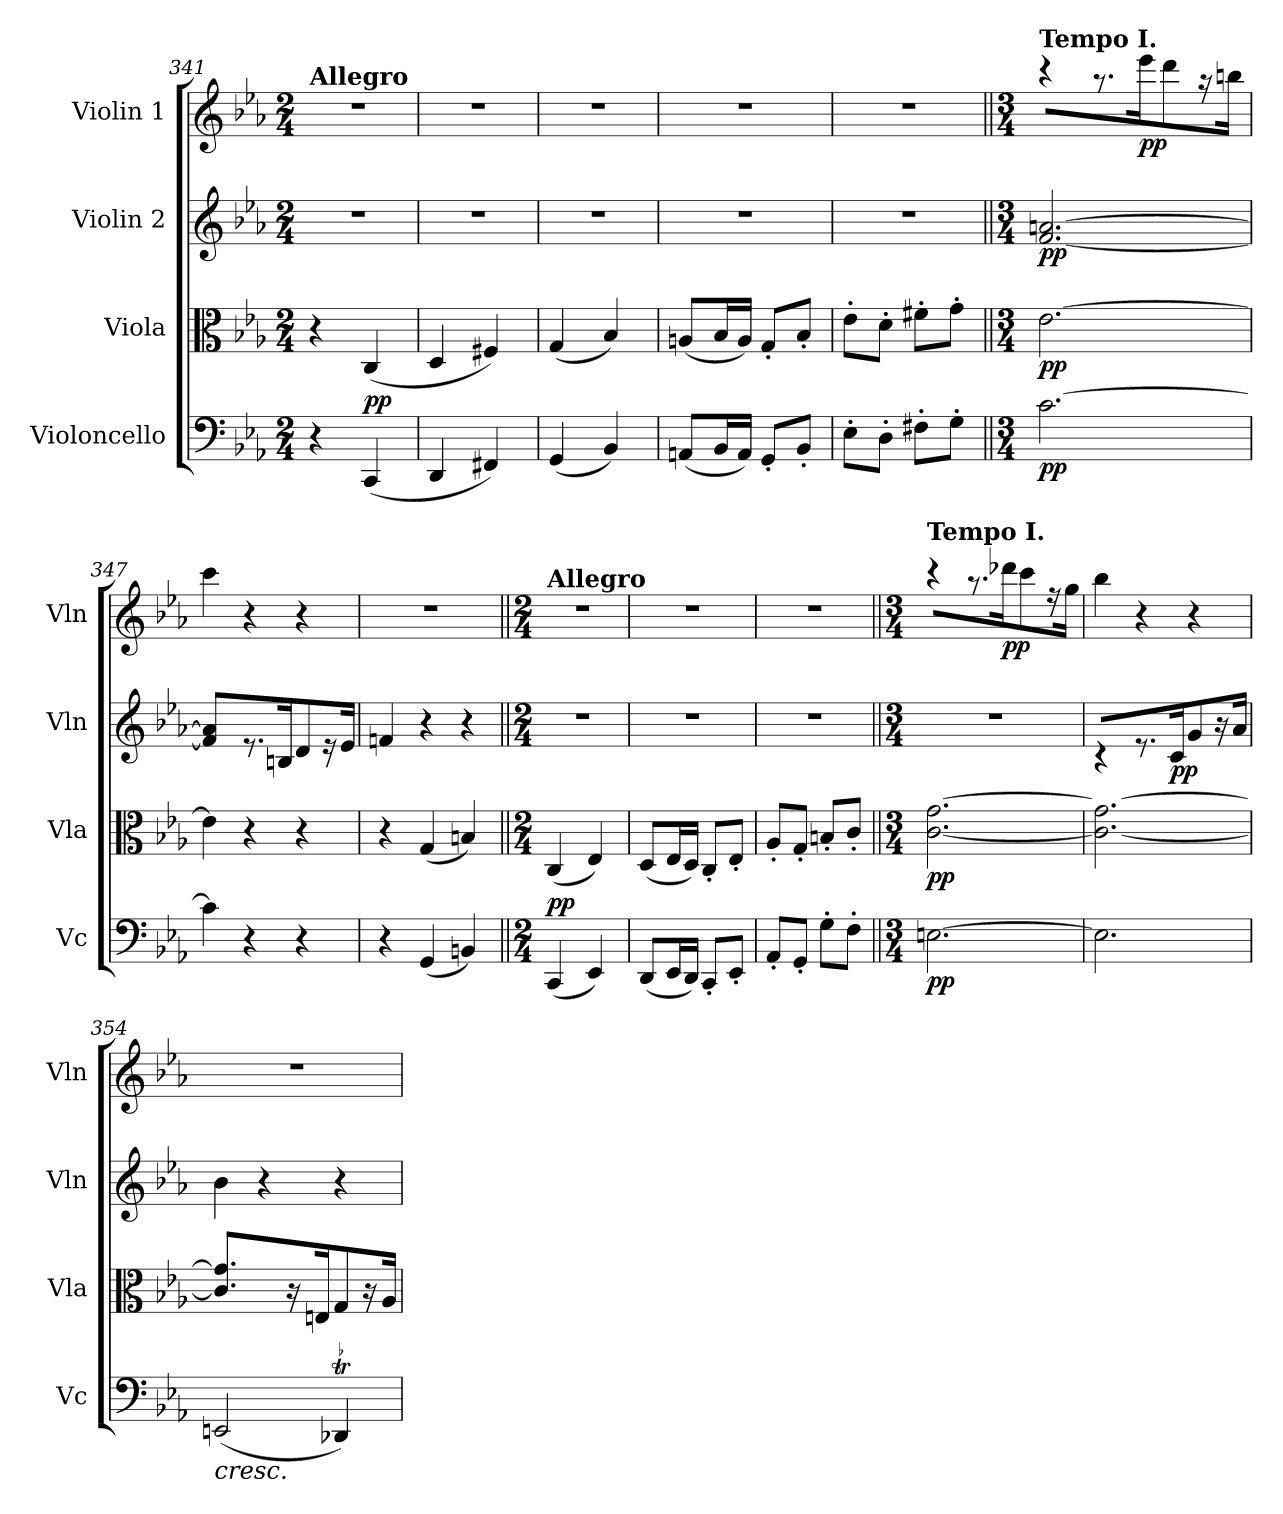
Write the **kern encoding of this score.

**kern	**dynam	**kern	**dynam	**kern	**dynam	**kern	**dynam
*part4	*part4	*part3	*part3	*part2	*part2	*part1	*part1
*staff4	*staff4	*staff3	*staff3	*staff2	*staff2	*staff1	*staff1
*I"Violoncello	*	*I"Viola	*	*I"Violin 2	*	*I"Violin 1	*
*I'Vc	*	*I'Vla	*	*I'Vln	*	*I'Vln	*
!!LO:LB:g=z
*clefF4	*	*clefC3	*	*clefG2	*	*clefG2	*
*k[b-e-a-]	*	*k[b-e-a-]	*	*k[b-e-a-]	*	*k[b-e-a-]	*
*M2/4	*	*M2/4	*	*M2/4	*	*M2/4	*
=341	=341	=341	=341	=341	=341	=341	=341
!	!	!	!	!	!	!LO:TX:a:B:t=Allegro	!
4r	.	4r	.	2r	.	2r	.
!	!LO:DY:a	!	!	!	!	!	!
!	!LO:DY:n=1:b	!	!	!	!	!	!
(<4CC/	p p	(4C/	.	.	.	.	.
=342	=342	=342	=342	=342	=342	=342	=342
4DD/	.	4D/	.	2r	.	2r	.
4FF#X/)	.	4F#X/)	.	.	.	.	.
=343	=343	=343	=343	=343	=343	=343	=343
(<4GG/	.	(4G/	.	2r	.	2r	.
4BB-/)	.	4B-/)	.	.	.	.	.
=344	=344	=344	=344	=344	=344	=344	=344
(8AAn/L	.	(8An/L	.	2r	.	2r	.
16BB-/L	.	16B-/L	.	.	.	.	.
16AA/JJ)	.	16A/JJ)	.	.	.	.	.
8GG'/L	.	8G'/L	.	.	.	.	.
8BB-'/J	.	8B-'/J	.	.	.	.	.
=345	=345	=345	=345	=345	=345	=345	=345
8E-'\L	.	8e-'\L	.	2r	.	2r	.
8D'\J	.	8d'\J	.	.	.	.	.
8F#X'\L	.	8f#X'\L	.	.	.	.	.
8G'\J	.	8g'\J	.	.	.	.	.
=346||	=346||	=346||	=346||	=346||	=346||	=346||	=346||
*M3/4	*	*M3/4	*	*M3/4	*	*M3/4	*
!	!	!	!	!	!	!LO:TX:a:B:t=Tempo I.	!
!	!LO:DY:b	!	!LO:DY:b	!	!LO:DY:b	!	!
[>2.c\	pp	[>2.e-\	pp	[<2.f/ [>2.an/	pp	4r	.
.	.	.	.	.	.	8.r	.
!	!	!	!	!	!	!	!LO:DY:b
.	.	.	.	.	.	16eee-\KL	pp
.	.	.	.	.	.	8ddd\	.
.	.	.	.	.	.	16r	.
.	.	.	.	.	.	16bbn\JJ	.
=347	=347	=347	=347	=347	=347	=347	=347
4c\]	.	4e-\]	.	4f/] 4a/]	.	4ccc\	.
4r	.	4r	.	8.r	.	4r	.
.	.	.	.	16Bn/KL	.	.	.
4r	.	4r	.	8d/	.	4r	.
.	.	.	.	16r	.	.	.
.	.	.	.	16e-/JJ	.	.	.
=348	=348	=348	=348	=348	=348	=348	=348
4r	.	4r	.	4fn/	.	2.r	.
(<4GG/	.	(4G/	.	4r	.	.	.
4BBn/)	.	4Bn/)	.	4r	.	.	.
=349||	=349||	=349||	=349||	=349||	=349||	=349||	=349||
*M2/4	*	*M2/4	*	*M2/4	*	*M2/4	*
!	!	!	!	!	!	!LO:TX:a:B:t=Allegro	!
!	!LO:DY:b	!	!	!	!	!	!
!	!LO:DY:n=1:a	!	!	!	!	!	!
(<4CC/	p p	(4C/	.	2r	.	2r	.
4EE-/)	.	4E-/)	.	.	.	.	.
=350	=350	=350	=350	=350	=350	=350	=350
(<8DD/L	.	(8D/L	.	2r	.	2r	.
16EE-/L	.	16E-/L	.	.	.	.	.
16DD/JJ)	.	16D/JJ)	.	.	.	.	.
8CC'/L	.	8C'/L	.	.	.	.	.
8EE-'/J	.	8E-'/J	.	.	.	.	.
!!LO:PB:g=z
=351	=351	=351	=351	=351	=351	=351	=351
8AA-'/L	.	8A-'/L	.	2r	.	2r	.
8GG'/J	.	8G'/J	.	.	.	.	.
8G'\L	.	8Bn'/L	.	.	.	.	.
8F'\J	.	8c'/J	.	.	.	.	.
=352||	=352||	=352||	=352||	=352||	=352||	=352||	=352||
*M3/4	*	*M3/4	*	*M3/4	*	*M3/4	*
!	!	!	!	!	!	!LO:TX:a:B:t=Tempo I.	!
!	!LO:DY:b	!	!LO:DY:b	!	!	!	!
[>2.En\	pp	[<2.c\ [>2.g\	pp	2.r	.	4r	.
.	.	.	.	.	.	8.r	.
!	!	!	!	!	!	!	!LO:DY:b
.	.	.	.	.	.	16ddd-X\KL	pp
.	.	.	.	.	.	8ccc\	.
.	.	.	.	.	.	16r	.
.	.	.	.	.	.	16gg\JJ	.
=353	=353	=353	=353	=353	=353	=353	=353
2.E\]	.	2.c\_ 2.g\_	.	4r	.	4bb-\	.
.	.	.	.	8.r	.	4r	.
!	!	!	!	!	!LO:DY:b	!	!
.	.	.	.	16c/KL	pp	.	.
.	.	.	.	8g/	.	4r	.
.	.	.	.	16r	.	.	.
.	.	.	.	16a-/JJ	.	.	.
=354	=354	=354	=354	=354	=354	=354	=354
!LO:TX:b:i:t=cresc.	!	!	!	!	!	!	!
(2EEn/	.	4.c\] 4.g\]	.	4b-\	.	2.r	.
.	.	.	.	4r	.	.	.
.	.	16r	.	.	.	.	.
.	.	16En/KL	.	.	.	.	.
4DD-XT/)	.	8G/	.	4r	.	.	.
.	.	16r	.	.	.	.	.
.	.	16A-/JJ	.	.	.	.	.
=	=	=	=	=	=	=	=
*-	*-	*-	*-	*-	*-	*-	*-
